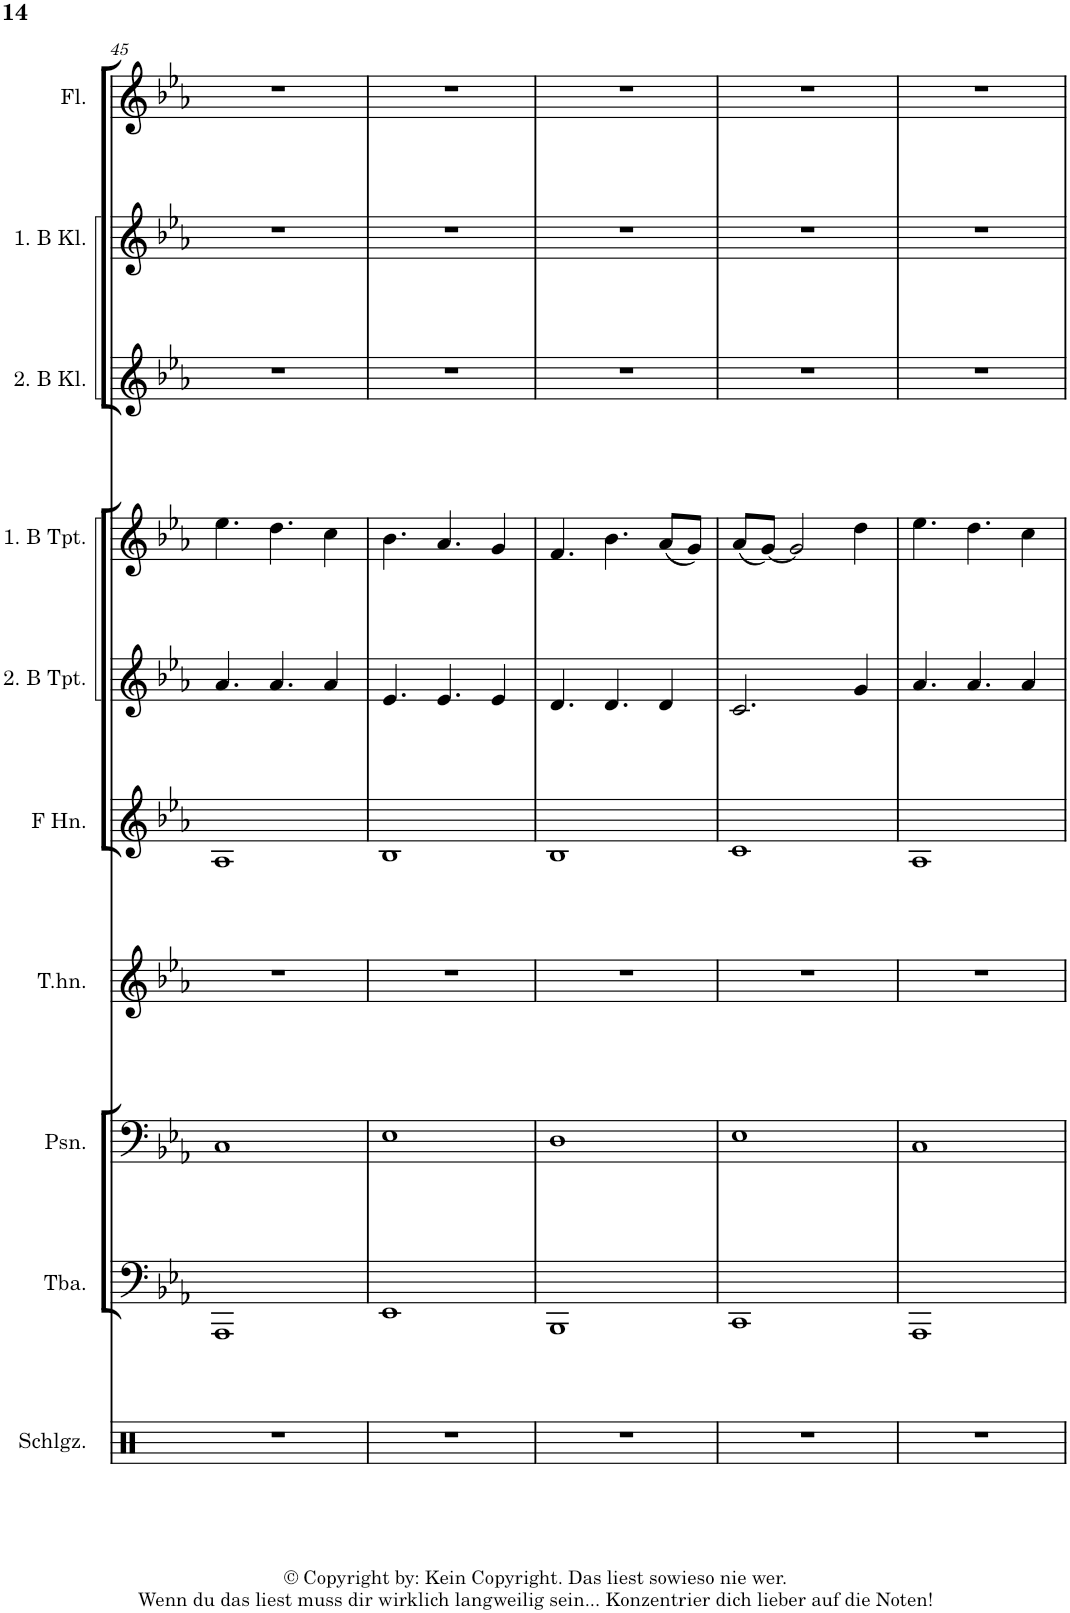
**kern	**kern	**kern	**kern	**kern	**kern	**kern	**kern	**kern	**kern
*part10	*part9	*part8	*part7	*part6	*part5	*part4	*part3	*part2	*part1
*staff10	*staff9	*staff8	*staff7	*staff6	*staff5	*staff4	*staff3	*staff2	*staff1
*I"Schlagzeug	*I"Tuba	*I"Posaune	*I"Tenorhorn	*I"Horn in F	*I"2. Trompete in B	*I"1. Trompete in B	*I"2. Klarinette in B	*I"1. Klarinette in B	*I"Flöte
*I'Schlgz.	*I'Tba.	*I'Psn.	*I'T.hn.	*	*	*	*	*	*I'Fl.
!!LO:PB:g=z
*clefX	*clefF4	*clefF4	*clefG2	*clefG2	*clefG2	*clefG2	*clefG2	*clefG2	*clefG2
*	*	*	*ITrd4c7	*ITrd4c7	*ITrd1c2	*ITrd1c2	*ITrd1c2	*ITrd1c2	*
*k[]	*k[b-e-a-]	*k[b-e-a-]	*k[b-e-a-]	*k[b-e-a-]	*k[b-e-a-]	*k[b-e-a-]	*k[b-e-a-]	*k[b-e-a-]	*k[b-e-a-]
*M4/4	*M4/4	*M4/4	*M4/4	*M4/4	*M4/4	*M4/4	*M4/4	*M4/4	*M4/4
=45	=45	=45	=45	=45	=45	=45	=45	=45	=45
1r	1AAA-	1C	1r	1A-	4.a-/	4.ee-\	1r	1r	1r
.	.	.	.	.	4.a-/	4.dd\	.	.	.
.	.	.	.	.	4a-/	4cc\	.	.	.
=46	=46	=46	=46	=46	=46	=46	=46	=46	=46
1r	1EE-	1E-	1r	1B-	4.e-/	4.b-\	1r	1r	1r
.	.	.	.	.	4.e-/	4.a-/	.	.	.
.	.	.	.	.	4e-/	4g/	.	.	.
=47	=47	=47	=47	=47	=47	=47	=47	=47	=47
1r	1BBB-	1D	1r	1B-	4.d/	4.f/	1r	1r	1r
.	.	.	.	.	4.d/	4.b-\	.	.	.
.	.	.	.	.	4d/	(8a-/L	.	.	.
.	.	.	.	.	.	8g/J)	.	.	.
=48	=48	=48	=48	=48	=48	=48	=48	=48	=48
1r	1CC	1E-	1r	1c	2.c/	(8a-/L	1r	1r	1r
.	.	.	.	.	.	[8g/J)	.	.	.
.	.	.	.	.	.	2g/]	.	.	.
.	.	.	.	.	4g/	4dd\	.	.	.
=49	=49	=49	=49	=49	=49	=49	=49	=49	=49
1r	1AAA-	1C	1r	1A-	4.a-/	4.ee-\	1r	1r	1r
.	.	.	.	.	4.a-/	4.dd\	.	.	.
.	.	.	.	.	4a-/	4cc\	.	.	.
=	=	=	=	=	=	=	=	=	=
*-	*-	*-	*-	*-	*-	*-	*-	*-	*-
